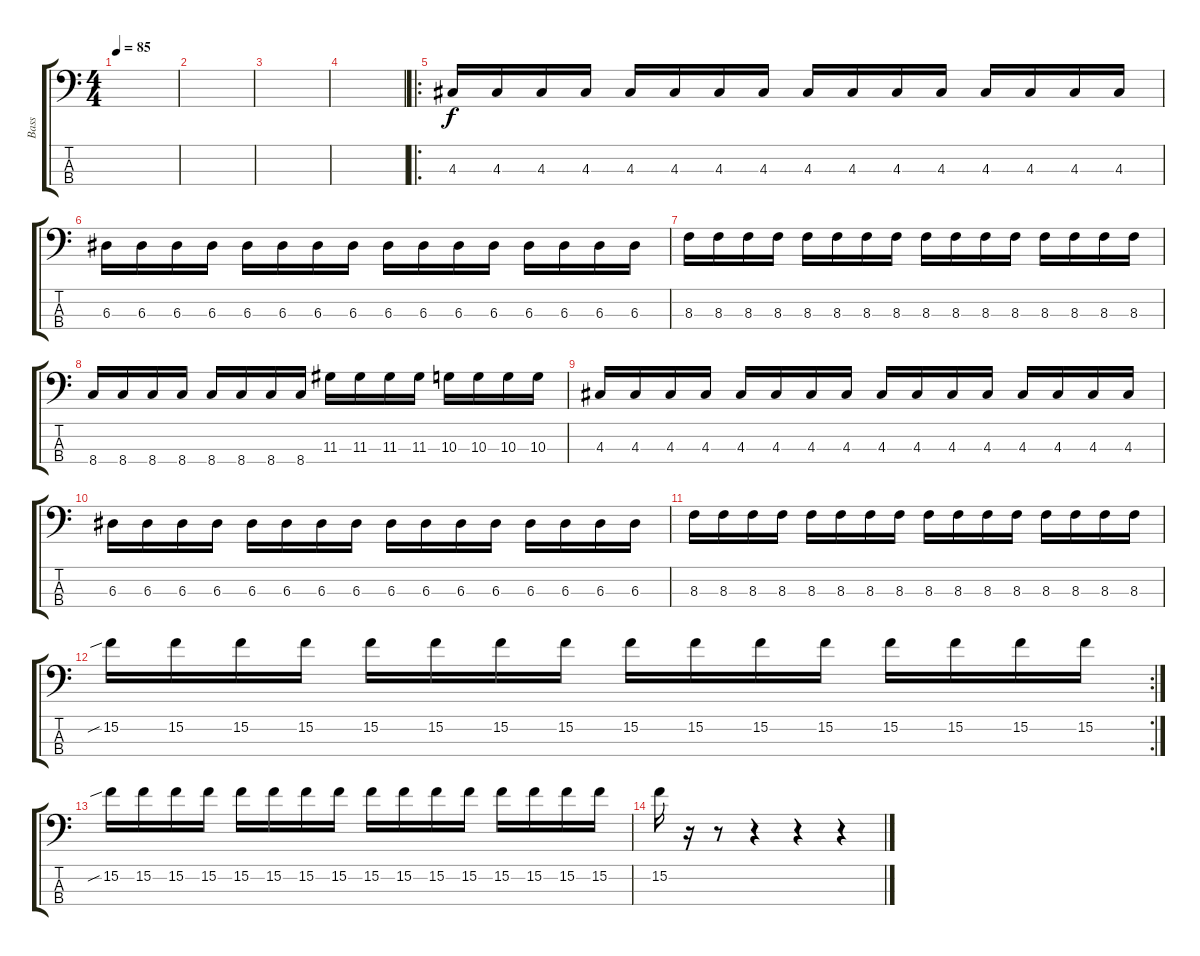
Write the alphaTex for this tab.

\track ("Bass" "Bass") {instrument electricbasspick}
\staff {score tabs}
\tuning (G2 D2 A1 E1) {hide}
\ts (4 4)
\tempo 85
\clef f4
\ks c
|
|
|
|
\ro
4.3.16 4.3.16 4.3.16 4.3.16 4.3.16 4.3.16 4.3.16 4.3.16 4.3.16 4.3.16 4.3.16 4.3.16 4.3.16 4.3.16 4.3.16 4.3.16 |
6.3.16 6.3.16 6.3.16 6.3.16 6.3.16 6.3.16 6.3.16 6.3.16 6.3.16 6.3.16 6.3.16 6.3.16 6.3.16 6.3.16 6.3.16 6.3.16 |
8.3.16 8.3.16 8.3.16 8.3.16 8.3.16 8.3.16 8.3.16 8.3.16 8.3.16 8.3.16 8.3.16 8.3.16 8.3.16 8.3.16 8.3.16 8.3.16 |
8.4.16 8.4.16 8.4.16 8.4.16 8.4.16 8.4.16 8.4.16 8.4.16 11.3.16 11.3.16 11.3.16 11.3.16 10.3.16 10.3.16 10.3.16 10.3.16 |
4.3.16 4.3.16 4.3.16 4.3.16 4.3.16 4.3.16 4.3.16 4.3.16 4.3.16 4.3.16 4.3.16 4.3.16 4.3.16 4.3.16 4.3.16 4.3.16 |
6.3.16 6.3.16 6.3.16 6.3.16 6.3.16 6.3.16 6.3.16 6.3.16 6.3.16 6.3.16 6.3.16 6.3.16 6.3.16 6.3.16 6.3.16 6.3.16 |
8.3.16 8.3.16 8.3.16 8.3.16 8.3.16 8.3.16 8.3.16 8.3.16 8.3.16 8.3.16 8.3.16 8.3.16 8.3.16 8.3.16 8.3.16 8.3.16 |
\rc 2
15.2{sib}.16 15.2.16 15.2.16 15.2.16 15.2.16 15.2.16 15.2.16 15.2.16 15.2.16 15.2.16 15.2.16 15.2.16 15.2.16 15.2.16 15.2.16 15.2.16 |
15.2{sib}.16 15.2.16 15.2.16 15.2.16 15.2.16 15.2.16 15.2.16 15.2.16 15.2.16 15.2.16 15.2.16 15.2.16 15.2.16 15.2.16 15.2.16 15.2.16 |
15.2.16 r.16 r.8 r.4 r.4 r.4
